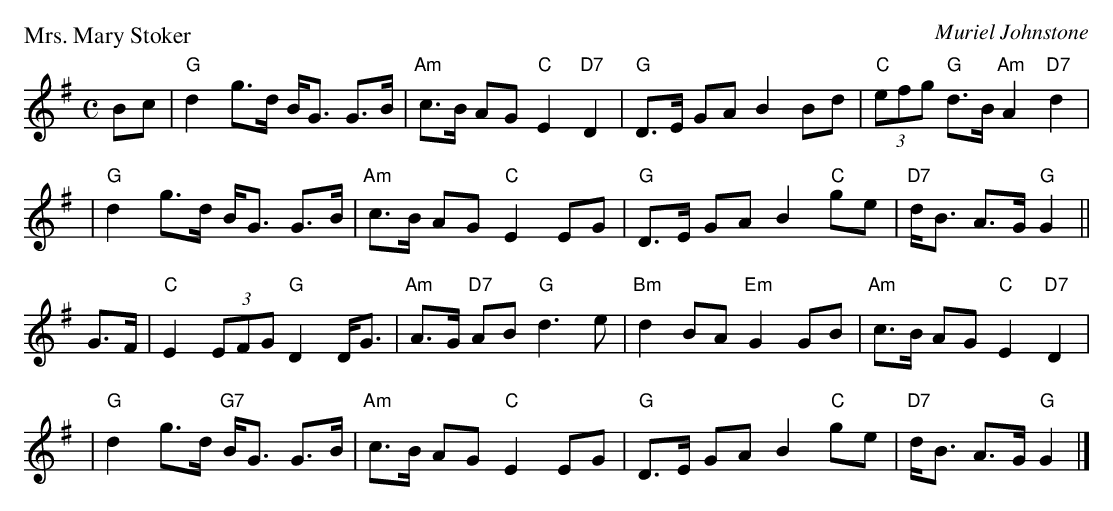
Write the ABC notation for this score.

X:1
P: Mrs. Mary Stoker
C: Muriel Johnstone
M: C
L: 1/8
K: G
Bc \
| "G"d2 g>d B<G G>B | "Am"c>B AG "C"E2 "D7"D2 \
| "G"D>E GA B2 Bd | "C"(3efg "G"d>B "Am"A2 "D7"d2 |
| "G"d2 g>d B<G G>B | "Am"c>B AG "C"E2 EG \
| "G"D>E GA B2 "C"ge | "D7"d<B A>G "G"G2 ||
G>F \
| "C"E2 (3EFG "G"D2 D<G | "Am"A>G "D7"AB "G"d3 e \
| "Bm"d2 BA "Em"G2 GB | "Am"c>B AG "C"E2 "D7"D2 |
| "G"d2 g>d "G7"B<G G>B | "Am"c>B AG "C"E2 EG \
| "G"D>E GA B2 "C"ge | "D7"d<B A>G "G"G2 |]
